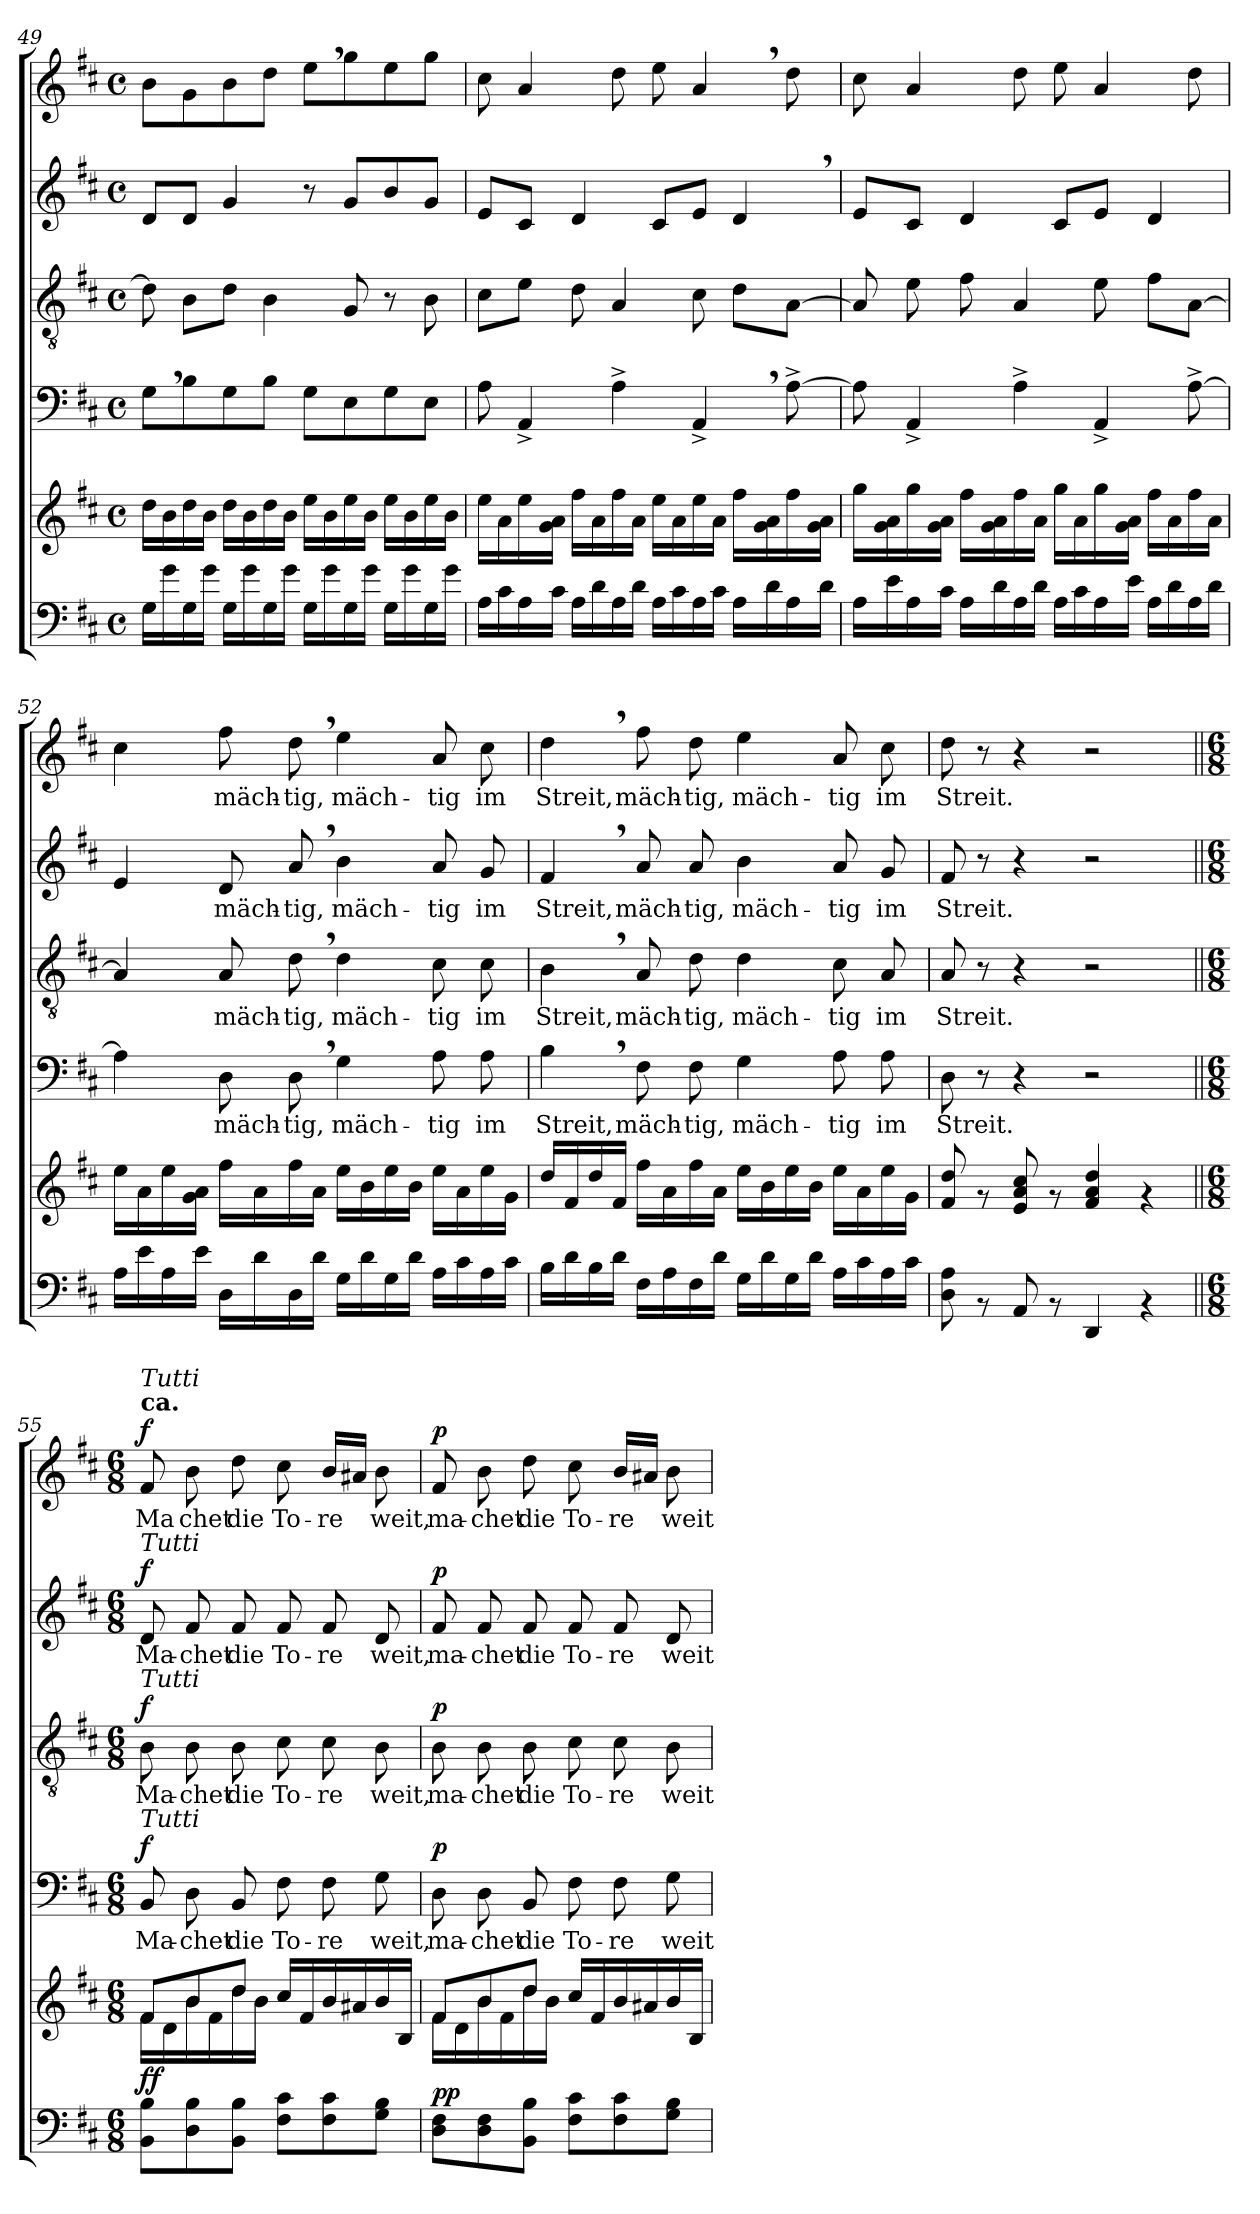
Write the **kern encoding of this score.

**kern	**kern	**dynam	**kern	**text	**dynam	**kern	**text	**dynam	**kern	**text	**dynam	**kern	**text	**dynam
*part5	*part5	*part5	*part4	*part4	*part4	*part3	*part3	*part3	*part2	*part2	*part2	*part1	*part1	*part1
*staff6	*staff5	*staff5/6	*staff4	*staff4	*staff4	*staff3	*staff3	*staff3	*staff2	*staff2	*staff2	*staff1	*staff1	*staff1
*clefF4	*clefG2	*	*clefF4	*	*	*clefGv2	*	*	*clefG2	*	*	*clefG2	*	*
*k[f#c#]	*k[f#c#]	*	*k[f#c#]	*	*	*k[f#c#]	*	*	*k[f#c#]	*	*	*k[f#c#]	*	*
*D:	*D:	*	*D:	*	*	*D:	*	*	*D:	*	*	*D:	*	*
*M4/4	*M4/4	*	*M4/4	*	*	*M4/4	*	*	*M4/4	*	*	*M4/4	*	*
*met(c)	*met(c)	*	*met(c)	*	*	*met(c)	*	*	*met(c)	*	*	*met(c)	*	*
=49	=49	=49	=49	=49	=49	=49	=49	=49	=49	=49	=49	=49	=49	=49
16G\LL	16dd\LL	.	8G,\L	.	.	8d\]	.	.	8d/L	.	.	8b\L	.	.
16g\	16b\	.	.	.	.	.	.	.	.	.	.	.	.	.
16G\	16dd\	.	8B\	.	.	8B\L	.	.	8d/J	.	.	8g\	.	.
16g\JJ	16b\JJ	.	.	.	.	.	.	.	.	.	.	.	.	.
16G\LL	16dd\LL	.	8G\	.	.	8d\J	.	.	4g/	.	.	8b\	.	.
16g\	16b\	.	.	.	.	.	.	.	.	.	.	.	.	.
16G\	16dd\	.	8B\J	.	.	4B\	.	.	.	.	.	8dd\J	.	.
16g\JJ	16b\JJ	.	.	.	.	.	.	.	.	.	.	.	.	.
16G\LL	16ee\LL	.	8G\L	.	.	.	.	.	8r	.	.	8ee,\L	.	.
16g\	16b\	.	.	.	.	.	.	.	.	.	.	.	.	.
16G\	16ee\	.	8E\	.	.	8G/	.	.	8g/L	.	.	8gg\	.	.
16g\JJ	16b\JJ	.	.	.	.	.	.	.	.	.	.	.	.	.
16G\LL	16ee\LL	.	8G\	.	.	8r	.	.	8b/	.	.	8ee\	.	.
16g\	16b\	.	.	.	.	.	.	.	.	.	.	.	.	.
16G\	16ee\	.	8E\J	.	.	8B\	.	.	8g/J	.	.	8gg\J	.	.
16g\JJ	16b\JJ	.	.	.	.	.	.	.	.	.	.	.	.	.
=50	=50	=50	=50	=50	=50	=50	=50	=50	=50	=50	=50	=50	=50	=50
16A\LL	16ee\LL	.	8A\	.	.	8c#\L	.	.	8e/L	.	.	8cc#\	.	.
16c#\	16a\	.	.	.	.	.	.	.	.	.	.	.	.	.
16A\	16ee\	.	4AA^/	.	.	8e\J	.	.	8c#/J	.	.	4a/	.	.
16c#\JJ	16g\ 16a\JJ	.	.	.	.	.	.	.	.	.	.	.	.	.
16A\LL	16ff#\LL	.	.	.	.	8d\	.	.	4d/	.	.	.	.	.
16d\	16a\	.	.	.	.	.	.	.	.	.	.	.	.	.
16A\	16ff#\	.	4A^\	.	.	4A/	.	.	.	.	.	8dd\	.	.
16d\JJ	16a\JJ	.	.	.	.	.	.	.	.	.	.	.	.	.
16A\LL	16ee\LL	.	.	.	.	.	.	.	8c#/L	.	.	8ee\	.	.
16c#\	16a\	.	.	.	.	.	.	.	.	.	.	.	.	.
16A\	16ee\	.	4AA^,/	.	.	8c#\	.	.	8e/J	.	.	4a,/	.	.
16c#\JJ	16a\JJ	.	.	.	.	.	.	.	.	.	.	.	.	.
16A\LL	16ff#\LL	.	.	.	.	8d\L	.	.	4d,/	.	.	.	.	.
16d\	16g\ 16a\	.	.	.	.	.	.	.	.	.	.	.	.	.
16A\	16ff#\	.	[8A^\	.	.	[8A\J	.	.	.	.	.	8dd\	.	.
16d\JJ	16g\ 16a\JJ	.	.	.	.	.	.	.	.	.	.	.	.	.
!!LO:LB:g=z
=51	=51	=51	=51	=51	=51	=51	=51	=51	=51	=51	=51	=51	=51	=51
16A\LL	16gg\LL	.	8A\]	.	.	8A/]	.	.	8e/L	.	.	8cc#\	.	.
16e\	16g\ 16a\	.	.	.	.	.	.	.	.	.	.	.	.	.
16A\	16gg\	.	4AA^/	.	.	8e\	.	.	8c#/J	.	.	4a/	.	.
16c#\JJ	16g\ 16a\JJ	.	.	.	.	.	.	.	.	.	.	.	.	.
16A\LL	16ff#\LL	.	.	.	.	8f#\	.	.	4d/	.	.	.	.	.
16d\	16g\ 16a\	.	.	.	.	.	.	.	.	.	.	.	.	.
16A\	16ff#\	.	4A^\	.	.	4A/	.	.	.	.	.	8dd\	.	.
16d\JJ	16a\JJ	.	.	.	.	.	.	.	.	.	.	.	.	.
16A\LL	16gg\LL	.	.	.	.	.	.	.	8c#/L	.	.	8ee\	.	.
16c#\	16a\	.	.	.	.	.	.	.	.	.	.	.	.	.
16A\	16gg\	.	4AA^/	.	.	8e\	.	.	8e/J	.	.	4a/	.	.
16e\JJ	16g\ 16a\JJ	.	.	.	.	.	.	.	.	.	.	.	.	.
16A\LL	16ff#\LL	.	.	.	.	8f#\L	.	.	4d/	.	.	.	.	.
16d\	16a\	.	.	.	.	.	.	.	.	.	.	.	.	.
16A\	16ff#\	.	[8A^\	.	.	[8A\J	.	.	.	.	.	8dd\	.	.
16d\JJ	16a\JJ	.	.	.	.	.	.	.	.	.	.	.	.	.
=52	=52	=52	=52	=52	=52	=52	=52	=52	=52	=52	=52	=52	=52	=52
16A\LL	16ee\LL	.	4A\]	.	.	4A/]	.	.	4e/	.	.	4cc#\	.	.
16e\	16a\	.	.	.	.	.	.	.	.	.	.	.	.	.
16A\	16ee\	.	.	.	.	.	.	.	.	.	.	.	.	.
16e\JJ	16g\ 16a\JJ	.	.	.	.	.	.	.	.	.	.	.	.	.
16D\LL	16ff#\LL	.	8D\	mäch-	.	8A/	mäch-	.	8d/	mäch-	.	8ff#\	mäch-	.
16d\	16a\	.	.	.	.	.	.	.	.	.	.	.	.	.
16D\	16ff#\	.	8D,\	-tig,	.	8d,\	-tig,	.	8a,/	-tig,	.	8dd,\	-tig,	.
16d\JJ	16a\JJ	.	.	.	.	.	.	.	.	.	.	.	.	.
16G\LL	16ee\LL	.	4G\	mäch-	.	4d\	mäch-	.	4b\	mäch-	.	4ee\	mäch-	.
16d\	16b\	.	.	.	.	.	.	.	.	.	.	.	.	.
16G\	16ee\	.	.	.	.	.	.	.	.	.	.	.	.	.
16d\JJ	16b\JJ	.	.	.	.	.	.	.	.	.	.	.	.	.
16A\LL	16ee\LL	.	8A\	-tig	.	8c#\	-tig	.	8a/	-tig	.	8a/	-tig	.
16c#\	16a\	.	.	.	.	.	.	.	.	.	.	.	.	.
16A\	16ee\	.	8A\	im	.	8c#\	im	.	8g/	im	.	8cc#\	im	.
16c#\JJ	16g\JJ	.	.	.	.	.	.	.	.	.	.	.	.	.
!!LO:PB:g=z
=53	=53	=53	=53	=53	=53	=53	=53	=53	=53	=53	=53	=53	=53	=53
16B\LL	16dd/LL	.	4B,\	Streit,	.	4B,\	Streit,	.	4f#,/	Streit,	.	4dd,\	Streit,	.
16d\	16f#/	.	.	.	.	.	.	.	.	.	.	.	.	.
16B\	16dd/	.	.	.	.	.	.	.	.	.	.	.	.	.
16d\JJ	16f#/JJ	.	.	.	.	.	.	.	.	.	.	.	.	.
16F#\LL	16ff#\LL	.	8F#\	mäch-	.	8A/	mäch-	.	8a/	mäch-	.	8ff#\	mäch-	.
16A\	16a\	.	.	.	.	.	.	.	.	.	.	.	.	.
16F#\	16ff#\	.	8F#\	-tig,	.	8d\	-tig,	.	8a/	-tig,	.	8dd\	-tig,	.
16d\JJ	16a\JJ	.	.	.	.	.	.	.	.	.	.	.	.	.
16G\LL	16ee\LL	.	4G\	mäch-	.	4d\	mäch-	.	4b\	mäch-	.	4ee\	mäch-	.
16d\	16b\	.	.	.	.	.	.	.	.	.	.	.	.	.
16G\	16ee\	.	.	.	.	.	.	.	.	.	.	.	.	.
16d\JJ	16b\JJ	.	.	.	.	.	.	.	.	.	.	.	.	.
16A\LL	16ee\LL	.	8A\	-tig	.	8c#\	-tig	.	8a/	-tig	.	8a/	-tig	.
16c#\	16a\	.	.	.	.	.	.	.	.	.	.	.	.	.
16A\	16ee\	.	8A\	im	.	8A/	im	.	8g/	im	.	8cc#\	im	.
16c#\JJ	16g\JJ	.	.	.	.	.	.	.	.	.	.	.	.	.
=54	=54	=54	=54	=54	=54	=54	=54	=54	=54	=54	=54	=54	=54	=54
8D\ 8A\	8f#/ 8dd/	.	8D\	Streit.	.	8A/	Streit.	.	8f#/	Streit.	.	8dd\	Streit.	.
8rBB	8rg	.	8r	.	.	8r	.	.	8r	.	.	8r	.	.
8AA/	8e/ 8a/ 8cc#/	.	4r	.	.	4r	.	.	4r	.	.	4r	.	.
8rBB	8rg	.	.	.	.	.	.	.	.	.	.	.	.	.
4DD/	4f#/ 4a/ 4dd/	.	2r	.	.	2r	.	.	2r	.	.	2r	.	.
4rBB	4rg	.	.	.	.	.	.	.	.	.	.	.	.	.
=55||	=55||	=55||	=55||	=55||	=55||	=55||	=55||	=55||	=55||	=55||	=55||	=55||	=55||	=55||
*M6/8	*M6/8	*	*M6/8	*	*	*M6/8	*	*	*M6/8	*	*	*M6/8	*	*
*	*^	*	*	*	*	*	*	*	*	*	*	*	*	*
!	!	!	!	!	!	!	!	!	!	!	!	!	!LO:TX:a:B:t=ca.	!	!
!	!	!	!	!	!	!	!	!	!	!	!	!	!LO:TX:a:i:t=Tutti	!	!
!	!	!	!	!	!	!	!	!	!	!LO:TX:a:i:t=Tutti	!	!	!	!	!
!	!	!	!	!	!	!	!LO:TX:a:i:t=Tutti	!	!	!	!	!	!	!	!
!	!	!	!	!LO:TX:a:i:t=Tutti	!	!	!	!	!	!	!	!	!	!	!
!	!	!	!LO:DY:a=2	!	!	!	!	!	!	!	!	!	!	!	!
!	!	!	!LO:DY:n=1:a	!	!	!LO:DY:a	!	!	!LO:DY:a	!	!	!LO:DY:a	!	!	!LO:DY:a
8BB\ 8B\L	8f#/L	16f#\LL	f f	8BB/	Ma-	f	8B\	Ma-	f	8d/	Ma-	f	8f#/	Ma	f
.	.	16d\	.	.	.	.	.	.	.	.	.	.	.	.	.
8D\ 8B\	8b/	16b\	.	8D\	-chet	.	8B\	-chet	.	8f#/	-chet	.	8b\	chet	.
.	.	16f#\	.	.	.	.	.	.	.	.	.	.	.	.	.
8BB\ 8B\J	8dd/J	16dd\	.	8BB/	die	.	8B\	die	.	8f#/	die	.	8dd\	die	.
.	.	16b\JJ	.	.	.	.	.	.	.	.	.	.	.	.	.
8F#\ 8c#\L	16cc#/LL	4.ryy	.	8F#\	To-	.	8c#\	To-	.	8f#/	To-	.	8cc#\	To-	.
.	16f#/	.	.	.	.	.	.	.	.	.	.	.	.	.	.
8F#\ 8c#\	16b/	.	.	8F#\	-re	.	8c#\	-re	.	8f#/	-re	.	16b/LL	-re	.
.	16a#X/	.	.	.	.	.	.	.	.	.	.	.	16a#X/JJ	.	.
8G\ 8B\J	16b/	.	.	8G\	weit,	.	8B\	weit,	.	8d/	weit,	.	8b\	weit,	.
.	16B/JJ	.	.	.	.	.	.	.	.	.	.	.	.	.	.
!!LO:LB:g=z
=56	=56	=56	=56	=56	=56	=56	=56	=56	=56	=56	=56	=56	=56	=56	=56
!	!	!	!LO:DY:a=2	!	!	!	!	!	!	!	!	!	!	!	!
!	!	!	!LO:DY:n=1:a	!	!	!LO:DY:a	!	!	!LO:DY:a	!	!	!LO:DY:a	!	!	!LO:DY:a
8D\ 8F#\L	8f#/L	16f#\LL	p p	8D\	ma-	p	8B\	ma-	p	8f#/	ma-	p	8f#/	ma-	p
.	.	16d\	.	.	.	.	.	.	.	.	.	.	.	.	.
8D\ 8F#\	8b/	16b\	.	8D\	-chet	.	8B\	-chet	.	8f#/	-chet	.	8b\	-chet	.
.	.	16f#\	.	.	.	.	.	.	.	.	.	.	.	.	.
8BB\ 8B\J	8dd/J	16dd\	.	8BB/	die	.	8B\	die	.	8f#/	die	.	8dd\	die	.
.	.	16b\JJ	.	.	.	.	.	.	.	.	.	.	.	.	.
8F#\ 8c#\L	16cc#/LL	4.ryy	.	8F#\	To-	.	8c#\	To-	.	8f#/	To-	.	8cc#\	To-	.
.	16f#/	.	.	.	.	.	.	.	.	.	.	.	.	.	.
8F#\ 8c#\	16b/	.	.	8F#\	-re	.	8c#\	-re	.	8f#/	-re	.	16b/LL	-re	.
.	16a#X/	.	.	.	.	.	.	.	.	.	.	.	16a#X/JJ	.	.
8G\ 8B\J	16b/	.	.	8G\	weit	.	8B\	weit	.	8d/	weit	.	8b\	weit	.
.	16B/JJ	.	.	.	.	.	.	.	.	.	.	.	.	.	.
*	*v	*v	*	*	*	*	*	*	*	*	*	*	*	*	*
=	=	=	=	=	=	=	=	=	=	=	=	=	=	=
*-	*-	*-	*-	*-	*-	*-	*-	*-	*-	*-	*-	*-	*-	*-
